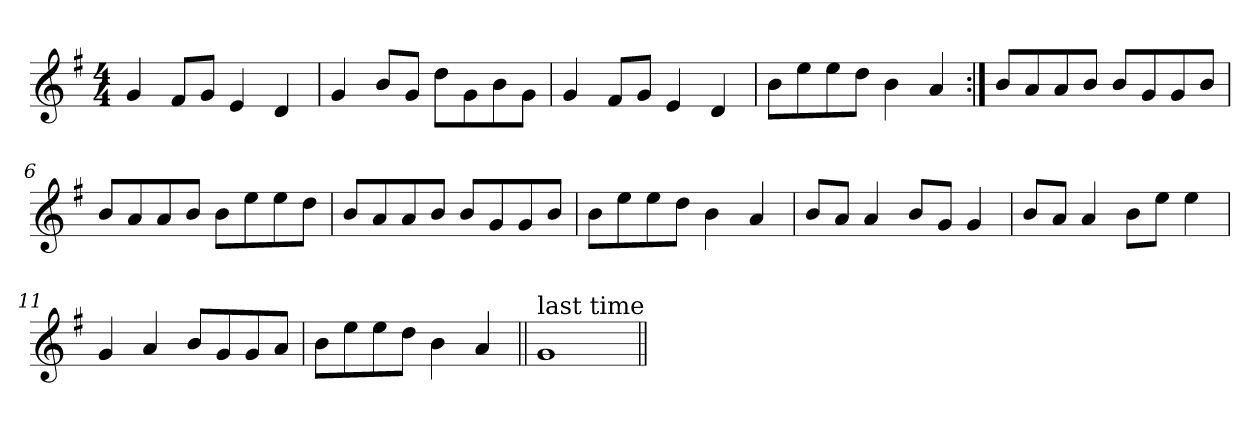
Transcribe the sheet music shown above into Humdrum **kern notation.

**kern
*part1
*staff1
*clefG2
*k[f#]
*G:
*M4/4
*MM90
=1
4g/
8f#/L
8g/J
4e/
4d/
=2
4g/
8b/L
8g/J
8dd\L
8g\
8b\
8g\J
=3
4g/
8f#/L
8g/J
4e/
4d/
=4
8b\L
8ee\
8ee\
8dd\J
4b\
4a/
=5:|!
8b/L
8a/
8a/
8b/J
8b/L
8g/
8g/
8b/J
=6
8b/L
8a/
8a/
8b/J
8b\L
8ee\
8ee\
8dd\J
!!LO:LB:g=z
=7
8b/L
8a/
8a/
8b/J
8b/L
8g/
8g/
8b/J
=8
8b\L
8ee\
8ee\
8dd\J
4b\
4a/
=9
8b/L
8a/J
4a/
8b/L
8g/J
4g/
=10
8b/L
8a/J
4a/
8b\L
8ee\J
4ee\
=11
4g/
4a/
8b/L
8g/
8g/
8a/J
=12
8b\L
8ee\
8ee\
8dd\J
4b\
4a/
=13||
!LO:TX:a:t=last time
1g
=||
*-
